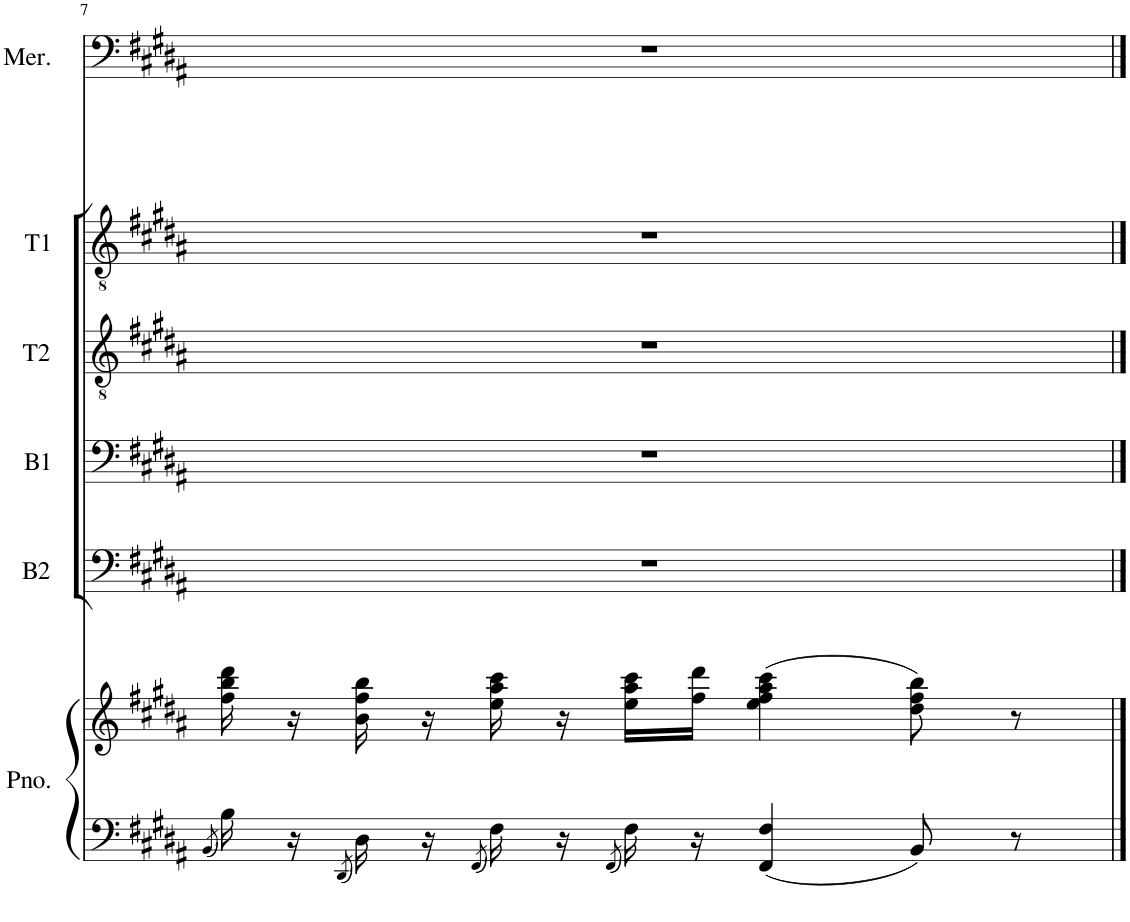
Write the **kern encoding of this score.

**kern	**kern	**kern	**kern	**kern	**kern	**kern
*part6	*part6	*part5	*part4	*part3	*part2	*part1
*staff7	*staff6	*staff5	*staff4	*staff3	*staff2	*staff1
*I"Piano	*	*I"Basse 2	*I"Basse 1	*I"Tenor 2	*I"Tenor 1	*I"Mercutio
*I'Pno.	*	*I'B2	*I'B1	*I'T2	*I'T1	*I'Mer.
!!LO:PB:g=z
*clefF4	*clefG2	*clefF4	*clefF4	*clefGv2	*clefGv2	*clefF4
*k[f#c#g#d#a#]	*k[f#c#g#d#a#]	*k[f#c#g#d#a#]	*k[f#c#g#d#a#]	*k[f#c#g#d#a#]	*k[f#c#g#d#a#]	*k[f#c#g#d#a#]
*M4/4	*M4/4	*M4/4	*M4/4	*M4/4	*M4/4	*M4/4
*met(c)	*met(c)	*met(c)	*met(c)	*met(c)	*met(c)	*met(c)
=7	=7	=7	=7	=7	=7	=7
8qBB/	.	.	.	.	.	.
16B\	16ff#\ 16bb\ 16ddd#\	1r	1r	1r	1r	1r
16r	16r	.	.	.	.	.
8qDD#/	.	.	.	.	.	.
16D#\	16b\ 16ff#\ 16bb\	.	.	.	.	.
16r	16r	.	.	.	.	.
8qFF#/	.	.	.	.	.	.
16F#\	16ee\ 16aa#\ 16ccc#\	.	.	.	.	.
16r	16r	.	.	.	.	.
8qFF#/	.	.	.	.	.	.
16F#\	16ee\ 16aa#\ 16ccc#\LL	.	.	.	.	.
16r	16ff#\ 16ddd#\JJ	.	.	.	.	.
4FF#/ 4F#/	(4ee\ 4ff#\ 4aa#\ 4ccc#\	.	.	.	.	.
8BB/	8dd#\ 8ff#\ 8bb\)	.	.	.	.	.
8r	8r	.	.	.	.	.
==	==	==	==	==	==	==
*-	*-	*-	*-	*-	*-	*-
